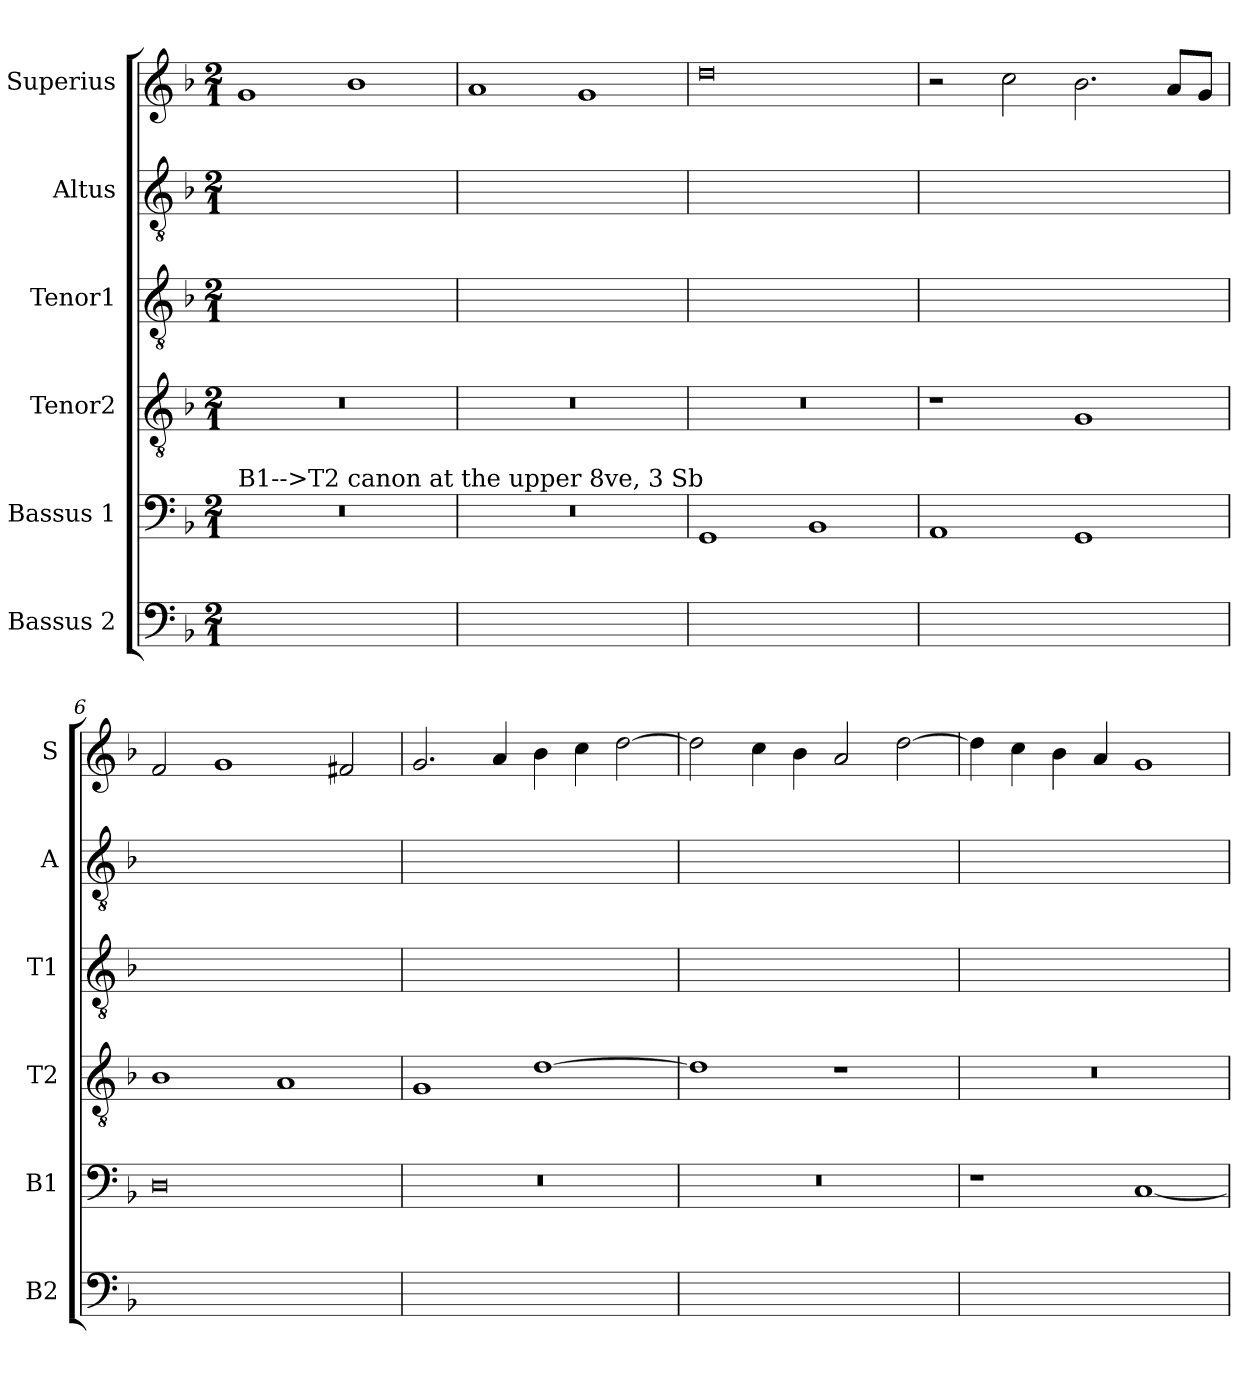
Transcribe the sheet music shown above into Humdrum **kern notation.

**kern	**kern	**kern	**kern	**kern	**kern
*part6	*part5	*part4	*part3	*part2	*part1
*staff6	*staff5	*staff4	*staff3	*staff2	*staff1
*I"Bassus 2	*I"Bassus 1	*I"Tenor2	*I"Tenor1	*I"Altus	*I"Superius
*I'B2	*I'B1	*I'T2	*I'T1	*I'A	*I'S
*clefF4	*clefF4	*clefGv2	*clefGv2	*clefGv2	*clefG2
*k[b-]	*k[b-]	*k[b-]	*k[b-]	*k[b-]	*k[b-]
*d:	*d:	*d:	*d:	*d:	*d:
*M2/1	*M2/1	*M2/1	*M2/1	*M2/1	*M2/1
=	=	=	=	=	=
!	!LO:TX:a:t=B1-->T2 canon at the upper 8ve, 3 Sb	!	!	!	!
0ryy	0r	0r	0ryy	0ryy	1g
.	.	.	.	.	1b-
=3	=3	=3	=3	=3	=3
0ryy	0r	0r	0ryy	0ryy	1a
.	.	.	.	.	1g
=4	=4	=4	=4	=4	=4
0ryy	1GG	0r	0ryy	0ryy	0dd
.	1BB-	.	.	.	.
=5	=5	=5	=5	=5	=5
0ryy	1AA	1r	0ryy	0ryy	2r
.	.	.	.	.	2cc
.	1GG	1G	.	.	2.b-
.	.	.	.	.	8aL
.	.	.	.	.	8gJ
=6	=6	=6	=6	=6	=6
0ryy	0D	1B-	0ryy	0ryy	2f
.	.	.	.	.	1g
.	.	1A	.	.	.
.	.	.	.	.	2f#X
=7	=7	=7	=7	=7	=7
0ryy	0r	1G	0ryy	0ryy	2.g
.	.	.	.	.	4a
.	.	[1d	.	.	4b-
.	.	.	.	.	4cc
.	.	.	.	.	[2dd
=8	=8	=8	=8	=8	=8
0ryy	0r	1d]	0ryy	0ryy	2dd]
.	.	.	.	.	4cc
.	.	.	.	.	4b-
.	.	1r	.	.	2a
.	.	.	.	.	[2dd
=9	=9	=9	=9	=9	=9
0ryy	1r	0r	0ryy	0ryy	4dd]
.	.	.	.	.	4cc
.	.	.	.	.	4b-
.	.	.	.	.	4a
.	[1C	.	.	.	1g
=	=	=	=	=	=
*-	*-	*-	*-	*-	*-
